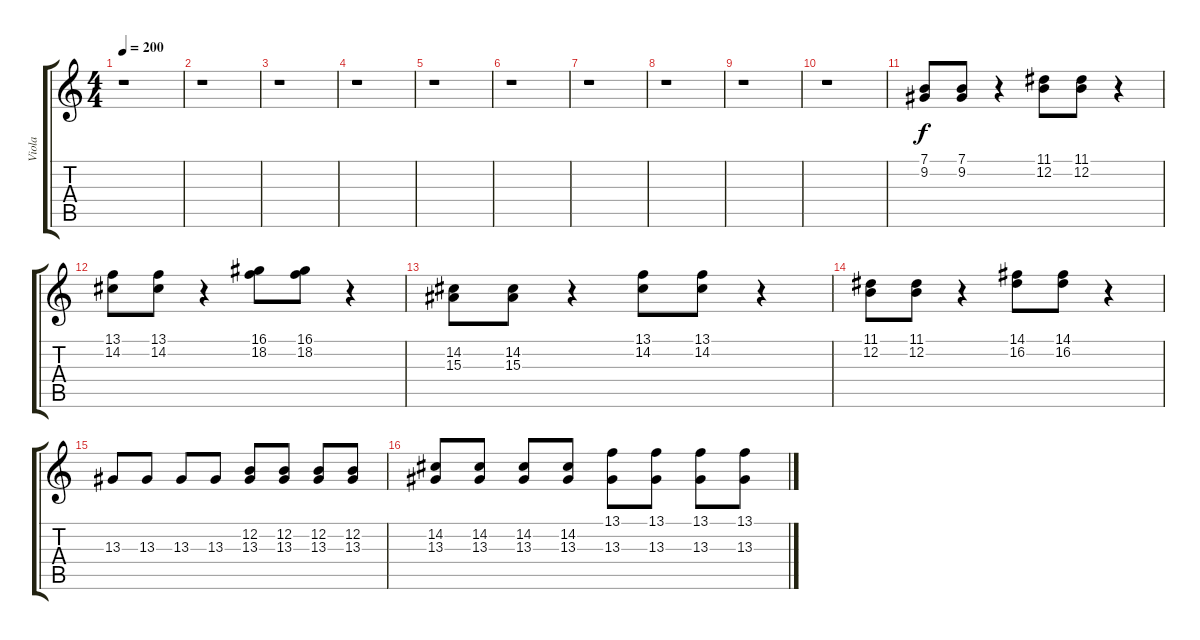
\track ("Viola" "Viola") {instrument viola}
\staff {score tabs}
\tuning (E4 B3 G3 D3 A2 E2) {hide}
\ts (4 4)
\tempo 200
\clef g2
\ks c
r.1{dy f} |
r.1 |
r.1 |
r.1 |
r.1 |
r.1 |
r.1 |
r.1 |
r.1 |
r.1 |
(7.1 9.2).8 (7.1 9.2).8 r.4 (11.1 12.2).8 (11.1 12.2).8 r.4 |
(13.1 14.2).8 (13.1 14.2).8 r.4 (16.1 18.2).8 (16.1 18.2).8 r.4 |
(14.2 15.3).8 (14.2 15.3).8 r.4 (13.1 14.2).8 (13.1 14.2).8 r.4 |
(11.1 12.2).8 (11.1 12.2).8 r.4 (14.1 16.2).8 (14.1 16.2).8 r.4 |
13.3.8 13.3.8 13.3.8 13.3.8 (12.2 13.3).8 (12.2 13.3).8 (12.2 13.3).8 (12.2 13.3).8 |
(14.2 13.3).8 (14.2 13.3).8 (14.2 13.3).8 (14.2 13.3).8 (13.1 13.3).8 (13.1 13.3).8 (13.1 13.3).8 (13.1 13.3).8
